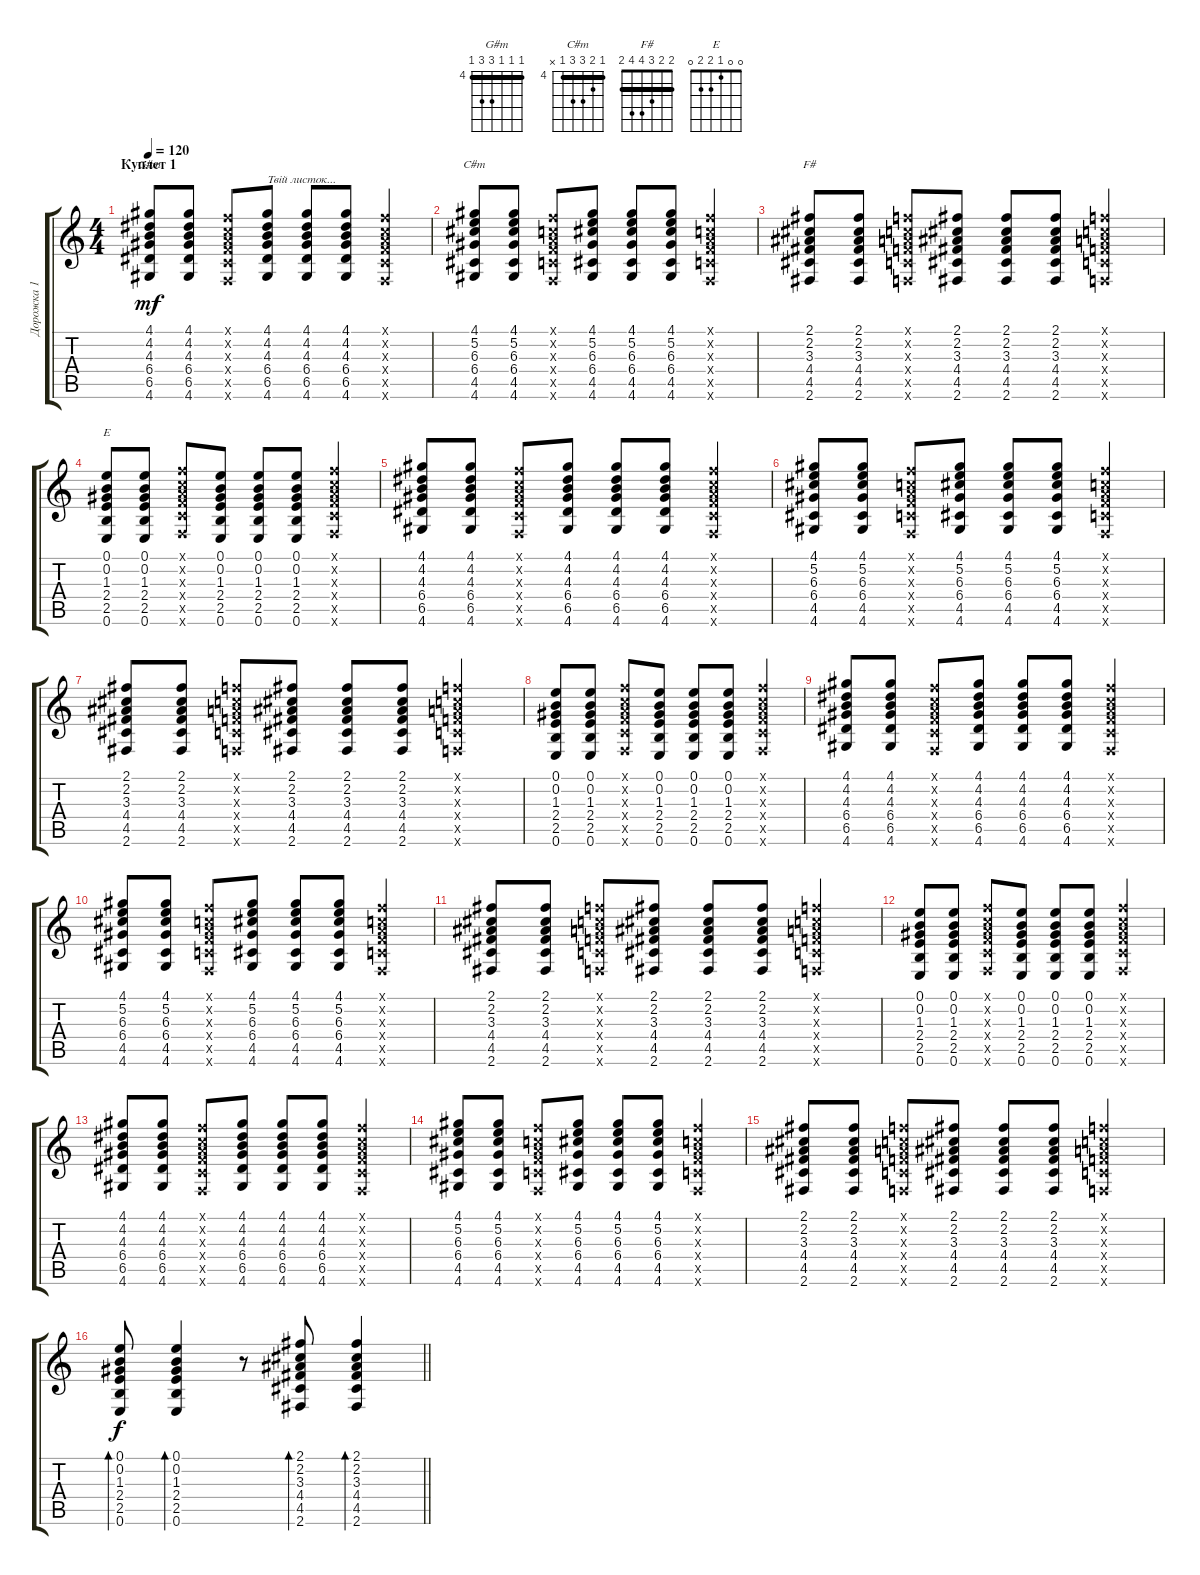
\track ("Дорожка 1" "Дорожка 1") {instrument acousticguitarsteel}
\staff {score tabs}
\tuning (E4 B3 G3 D3 A2 E2) {hide}
\chord ("G#m" 4 4 4 6 6 4) {firstfret 4 barre 4}
\chord ("C#m" 4 5 6 6 4 x) {firstfret 4 barre 4}
\chord ("F#" 2 2 3 4 4 2) {barre 2}
\chord ("E" 0 0 1 2 2 0)
\ts (4 4)
\section ("" "Куплет 1")
\tempo 120
\clef g2
\ks c
(4.1 4.2 4.3 6.4 6.5 4.6).8{ch "G#m" dy mf} (4.1 4.2 4.3 6.4 6.5 4.6).8 (1.1{x} 1.2{x} 2.3{x} 3.4{x} 3.5{x} 1.6{x}).8 (4.1 4.2 4.3 6.4 6.5 4.6).8{txt "Твій листок..."} (4.1 4.2 4.3 6.4 6.5 4.6).8 (4.1 4.2 4.3 6.4 6.5 4.6).8 (1.1{x} 1.2{x} 2.3{x} 3.4{x} 3.5{x} 1.6{x}).4 |
(4.1 5.2 6.3 6.4 4.5 4.6).8{ch "C#m"} (4.1 5.2 6.3 6.4 4.5 4.6).8 (1.1{x} 1.2{x} 2.3{x} 3.4{x} 3.5{x} 1.6{x}).8 (4.1 5.2 6.3 6.4 4.5 4.6).8 (4.1 5.2 6.3 6.4 4.5 4.6).8 (4.1 5.2 6.3 6.4 4.5 4.6).8 (1.1{x} 1.2{x} 2.3{x} 3.4{x} 3.5{x} 1.6{x}).4 |
(2.1 2.2 3.3 4.4 4.5 2.6).8{ch "F#"} (2.1 2.2 3.3 4.4 4.5 2.6).8 (1.1{x} 1.2{x} 2.3{x} 3.4{x} 3.5{x} 1.6{x}).8 (2.1 2.2 3.3 4.4 4.5 2.6).8 (2.1 2.2 3.3 4.4 4.5 2.6).8 (2.1 2.2 3.3 4.4 4.5 2.6).8 (1.1{x} 1.2{x} 2.3{x} 3.4{x} 3.5{x} 1.6{x}).4 |
(0.1 0.2 1.3 2.4 2.5 0.6).8{ch "E"} (0.1 0.2 1.3 2.4 2.5 0.6).8 (1.1{x} 1.2{x} 2.3{x} 3.4{x} 3.5{x} 1.6{x}).8 (0.1 0.2 1.3 2.4 2.5 0.6).8 (0.1 0.2 1.3 2.4 2.5 0.6).8 (0.1 0.2 1.3 2.4 2.5 0.6).8 (1.1{x} 1.2{x} 2.3{x} 3.4{x} 3.5{x} 1.6{x}).4 |
(4.1 4.2 4.3 6.4 6.5 4.6).8 (4.1 4.2 4.3 6.4 6.5 4.6).8 (1.1{x} 1.2{x} 2.3{x} 3.4{x} 3.5{x} 1.6{x}).8 (4.1 4.2 4.3 6.4 6.5 4.6).8 (4.1 4.2 4.3 6.4 6.5 4.6).8 (4.1 4.2 4.3 6.4 6.5 4.6).8 (1.1{x} 1.2{x} 2.3{x} 3.4{x} 3.5{x} 1.6{x}).4 |
(4.1 5.2 6.3 6.4 4.5 4.6).8 (4.1 5.2 6.3 6.4 4.5 4.6).8 (1.1{x} 1.2{x} 2.3{x} 3.4{x} 3.5{x} 1.6{x}).8 (4.1 5.2 6.3 6.4 4.5 4.6).8 (4.1 5.2 6.3 6.4 4.5 4.6).8 (4.1 5.2 6.3 6.4 4.5 4.6).8 (1.1{x} 1.2{x} 2.3{x} 3.4{x} 3.5{x} 1.6{x}).4 |
(2.1 2.2 3.3 4.4 4.5 2.6).8 (2.1 2.2 3.3 4.4 4.5 2.6).8 (1.1{x} 1.2{x} 2.3{x} 3.4{x} 3.5{x} 1.6{x}).8 (2.1 2.2 3.3 4.4 4.5 2.6).8 (2.1 2.2 3.3 4.4 4.5 2.6).8 (2.1 2.2 3.3 4.4 4.5 2.6).8 (1.1{x} 1.2{x} 2.3{x} 3.4{x} 3.5{x} 1.6{x}).4 |
(0.1 0.2 1.3 2.4 2.5 0.6).8 (0.1 0.2 1.3 2.4 2.5 0.6).8 (1.1{x} 1.2{x} 2.3{x} 3.4{x} 3.5{x} 1.6{x}).8 (0.1 0.2 1.3 2.4 2.5 0.6).8 (0.1 0.2 1.3 2.4 2.5 0.6).8 (0.1 0.2 1.3 2.4 2.5 0.6).8 (1.1{x} 1.2{x} 2.3{x} 3.4{x} 3.5{x} 1.6{x}).4 |
(4.1 4.2 4.3 6.4 6.5 4.6).8 (4.1 4.2 4.3 6.4 6.5 4.6).8 (1.1{x} 1.2{x} 2.3{x} 3.4{x} 3.5{x} 1.6{x}).8 (4.1 4.2 4.3 6.4 6.5 4.6).8 (4.1 4.2 4.3 6.4 6.5 4.6).8 (4.1 4.2 4.3 6.4 6.5 4.6).8 (1.1{x} 1.2{x} 2.3{x} 3.4{x} 3.5{x} 1.6{x}).4 |
(4.1 5.2 6.3 6.4 4.5 4.6).8 (4.1 5.2 6.3 6.4 4.5 4.6).8 (1.1{x} 1.2{x} 2.3{x} 3.4{x} 3.5{x} 1.6{x}).8 (4.1 5.2 6.3 6.4 4.5 4.6).8 (4.1 5.2 6.3 6.4 4.5 4.6).8 (4.1 5.2 6.3 6.4 4.5 4.6).8 (1.1{x} 1.2{x} 2.3{x} 3.4{x} 3.5{x} 1.6{x}).4 |
(2.1 2.2 3.3 4.4 4.5 2.6).8 (2.1 2.2 3.3 4.4 4.5 2.6).8 (1.1{x} 1.2{x} 2.3{x} 3.4{x} 3.5{x} 1.6{x}).8 (2.1 2.2 3.3 4.4 4.5 2.6).8 (2.1 2.2 3.3 4.4 4.5 2.6).8 (2.1 2.2 3.3 4.4 4.5 2.6).8 (1.1{x} 1.2{x} 2.3{x} 3.4{x} 3.5{x} 1.6{x}).4 |
(0.1 0.2 1.3 2.4 2.5 0.6).8 (0.1 0.2 1.3 2.4 2.5 0.6).8 (1.1{x} 1.2{x} 2.3{x} 3.4{x} 3.5{x} 1.6{x}).8 (0.1 0.2 1.3 2.4 2.5 0.6).8 (0.1 0.2 1.3 2.4 2.5 0.6).8 (0.1 0.2 1.3 2.4 2.5 0.6).8 (1.1{x} 1.2{x} 2.3{x} 3.4{x} 3.5{x} 1.6{x}).4 |
(4.1 4.2 4.3 6.4 6.5 4.6).8 (4.1 4.2 4.3 6.4 6.5 4.6).8 (1.1{x} 1.2{x} 2.3{x} 3.4{x} 3.5{x} 1.6{x}).8 (4.1 4.2 4.3 6.4 6.5 4.6).8 (4.1 4.2 4.3 6.4 6.5 4.6).8 (4.1 4.2 4.3 6.4 6.5 4.6).8 (1.1{x} 1.2{x} 2.3{x} 3.4{x} 3.5{x} 1.6{x}).4 |
(4.1 5.2 6.3 6.4 4.5 4.6).8 (4.1 5.2 6.3 6.4 4.5 4.6).8 (1.1{x} 1.2{x} 2.3{x} 3.4{x} 3.5{x} 1.6{x}).8 (4.1 5.2 6.3 6.4 4.5 4.6).8 (4.1 5.2 6.3 6.4 4.5 4.6).8 (4.1 5.2 6.3 6.4 4.5 4.6).8 (1.1{x} 1.2{x} 2.3{x} 3.4{x} 3.5{x} 1.6{x}).4 |
(2.1 2.2 3.3 4.4 4.5 2.6).8 (2.1 2.2 3.3 4.4 4.5 2.6).8 (1.1{x} 1.2{x} 2.3{x} 3.4{x} 3.5{x} 1.6{x}).8 (2.1 2.2 3.3 4.4 4.5 2.6).8 (2.1 2.2 3.3 4.4 4.5 2.6).8 (2.1 2.2 3.3 4.4 4.5 2.6).8 (1.1{x} 1.2{x} 2.3{x} 3.4{x} 3.5{x} 1.6{x}).4 |
\barLineRight lightlight
(0.1 0.2 1.3 2.4 2.5 0.6).8{bd 30 dy f} (0.1 0.2 1.3 2.4 2.5 0.6).4{bd 30} r.8 (2.1 2.2 3.3 4.4 4.5 2.6).8{bd 30} (2.1 2.2 3.3 4.4 4.5 2.6).4{bd 30}
